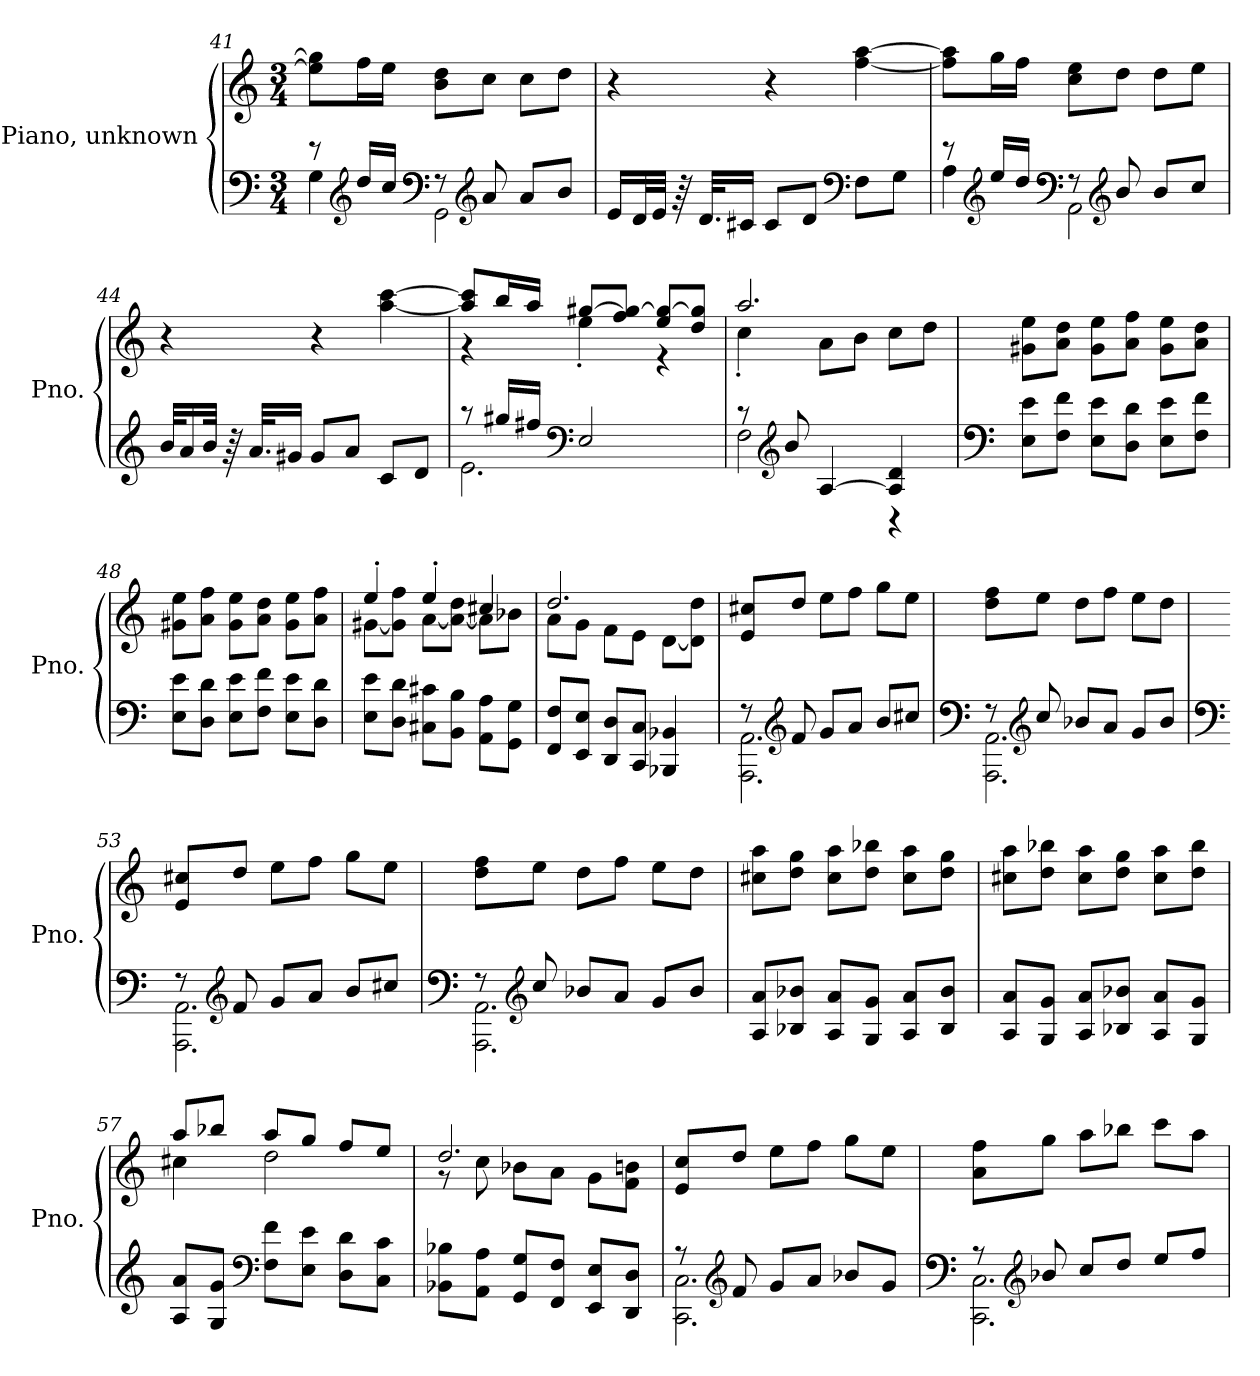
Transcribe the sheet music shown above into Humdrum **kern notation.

**kern	**kern
*part1	*part1
*staff2	*staff1
*I"Piano, unknown	*
*I'Pno.	*
*clefF4	*clefG2
*k[]	*k[]
*M3/4	*M3/4
=41	=41
*^	*
8r	4G\	8ee\] 8gg\]L
*clefG2	*	*
16dd/LL	.	16ff\L
16cc/JJ	.	16ee\JJ
*clefF4	*	*
8r	2GG\	8b\ 8dd\L
*clefG2	*	*
8a/	.	8cc\J
8a/L	.	8cc\L
8b/J	.	8dd\J
*v	*v	*
!!LO:LB:g=z
=42	=42
16e/LL	4r
32d/L	.
32e/JJJ	.
64r	.
32.d/KLL	.
16c#X/JJ	.
8c#/L	4r
8d/J	.
*clefF4	*
8F\L	[4ff\ [4aa\
8G\J	.
=43	=43
*^	*
8r	4A\	8ff\] 8aa\]L
*clefG2	*	*
16ee/LL	.	16gg\L
16dd/JJ	.	16ff\JJ
*clefF4	*	*
8r	2AA\	8cc\ 8ee\L
*clefG2	*	*
8b/	.	8dd\J
8b/L	.	8dd\L
8cc/J	.	8ee\J
*v	*v	*
=44	=44
32b/KLL	4r
16a/	.
32b/JJk	.
64r	.
32.a/KLL	.
16g#X/JJ	.
8g#/L	4r
8a/J	.
8c/L	[4aa\ [4ccc\
8d/J	.
!!LO:PB:g=z
=45	=45
*^	*^
8r	2.e\	8aa/] 8ccc/]L	4r
16gg#X/LL	.	16bb/L	.
16ff#X/JJ	.	16aa/JJ	.
*clefF4	*	*	*
2E/	.	[8gg#X/L	4ee'\
.	.	8ff/ 8gg#/_J	.
.	.	8ee/ 8gg#/_L	4r
.	.	8dd/ 8gg#/]J	.
=46	=46	=46	=46
8r	2F\	2.aa/	4cc'\
*clefG2	*	*	*
8b/	.	.	.
[4A/	.	.	8a\L
.	.	.	8b\J
4A/] 4d/	4r	.	8cc\L
.	.	.	8dd\J
*v	*v	*	*
*	*v	*v
=47	=47
*clefF4	*
8E\ 8e\L	8g#X\ 8ee\L
8F\ 8f\J	8a\ 8dd\J
8E\ 8e\L	8g#\ 8ee\L
8D\ 8d\J	8a\ 8ff\J
8E\ 8e\L	8g#\ 8ee\L
8F\ 8f\J	8a\ 8dd\J
=48	=48
8E\ 8e\L	8g#X\ 8ee\L
8D\ 8d\J	8a\ 8ff\J
8E\ 8e\L	8g#\ 8ee\L
8F\ 8f\J	8a\ 8dd\J
8E\ 8e\L	8g#\ 8ee\L
8D\ 8d\J	8a\ 8ff\J
!!LO:LB:g=z
=49	=49
*	*^
8E\ 8e\L	4ee'/	[8g#X\L
8D\ 8d\J	.	8g#\] 8ff\J
8C#X\ 8c#X\L	4ee'/	[8a\L
8BB\ 8B\J	.	8a\_ 8dd\J
8AA\ 8A\L	4cc#X/	8a\L]
8GG\ 8G\J	.	8b-X\J
=50	=50	=50
8FF/ 8F/L	2.dd/	8a\L
8EE/ 8E/J	.	8g\J
8DD/ 8D/L	.	8f\L
8CC/ 8C/J	.	8e\J
4BBB-X/ 4BB-X/	.	[8d\L
.	.	8d\] 8dd\J
*	*v	*v
=51	=51
*^	*
8r	2.AAA\ 2.AA\	8e/ 8cc#X/L
*clefG2	*	*
8f/	.	8dd/J
8g/L	.	8ee\L
8a/J	.	8ff\J
8b/L	.	8gg\L
8cc#X/J	.	8ee\J
=52	=52	=52
*clefF4	*	*
8r	2.AAA\ 2.AA\	8dd\ 8ff\L
*clefG2	*	*
8cc/	.	8ee\J
8b-X/L	.	8dd\L
8a/J	.	8ff\J
8g/L	.	8ee\L
8b-/J	.	8dd\J
!!LO:LB:g=z
=53	=53	=53
*clefF4	*	*
8r	2.AAA\ 2.AA\	8e/ 8cc#X/L
*clefG2	*	*
8f/	.	8dd/J
8g/L	.	8ee\L
8a/J	.	8ff\J
8b/L	.	8gg\L
8cc#X/J	.	8ee\J
=54	=54	=54
*clefF4	*	*
8r	2.AAA\ 2.AA\	8dd\ 8ff\L
*clefG2	*	*
8cc/	.	8ee\J
8b-X/L	.	8dd\L
8a/J	.	8ff\J
8g/L	.	8ee\L
8b-/J	.	8dd\J
*v	*v	*
=55	=55
8A/ 8a/L	8cc#X\ 8aa\L
8B-X/ 8b-X/J	8dd\ 8gg\J
8A/ 8a/L	8cc#\ 8aa\L
8G/ 8g/J	8dd\ 8bb-X\J
8A/ 8a/L	8cc#\ 8aa\L
8B-/ 8b-/J	8dd\ 8gg\J
=56	=56
8A/ 8a/L	8cc#X\ 8aa\L
8G/ 8g/J	8dd\ 8bb-X\J
8A/ 8a/L	8cc#\ 8aa\L
8B-X/ 8b-X/J	8dd\ 8gg\J
8A/ 8a/L	8cc#\ 8aa\L
8G/ 8g/J	8dd\ 8bb-\J
!!LO:LB:g=z
=57	=57
*	*^
8A/ 8a/L	8aa/L	4cc#X\
8G/ 8g/J	8bb-X/J	.
*clefF4	*	*
8F\ 8f\L	8aa/L	2dd\
8E\ 8e\J	8gg/J	.
8D\ 8d\L	8ff/L	.
8C\ 8c\J	8ee/J	.
=58	=58	=58
8BB-X\ 8B-X\L	2.dd/	8r
8AA\ 8A\J	.	8cc\
8GG/ 8G/L	.	8b-X\L
8FF/ 8F/J	.	8a\J
8EE/ 8E/L	.	8g\L
8DD/ 8D/J	.	8f\ 8bn\J
*	*v	*v
=59	=59
*^	*
8r	2.CC\ 2.C\	8e/ 8cc/L
*clefG2	*	*
8f/	.	8dd/J
8g/L	.	8ee\L
8a/J	.	8ff\J
8b-X/L	.	8gg\L
8g/J	.	8ee\J
=60	=60	=60
*clefF4	*	*
8r	2.CC\ 2.C\	8a\ 8ff\L
*clefG2	*	*
8b-X/	.	8gg\J
8cc/L	.	8aa\L
8dd/J	.	8bb-X\J
8ee/L	.	8ccc\L
8ff/J	.	8aa\J
*v	*v	*
=	=
*-	*-
